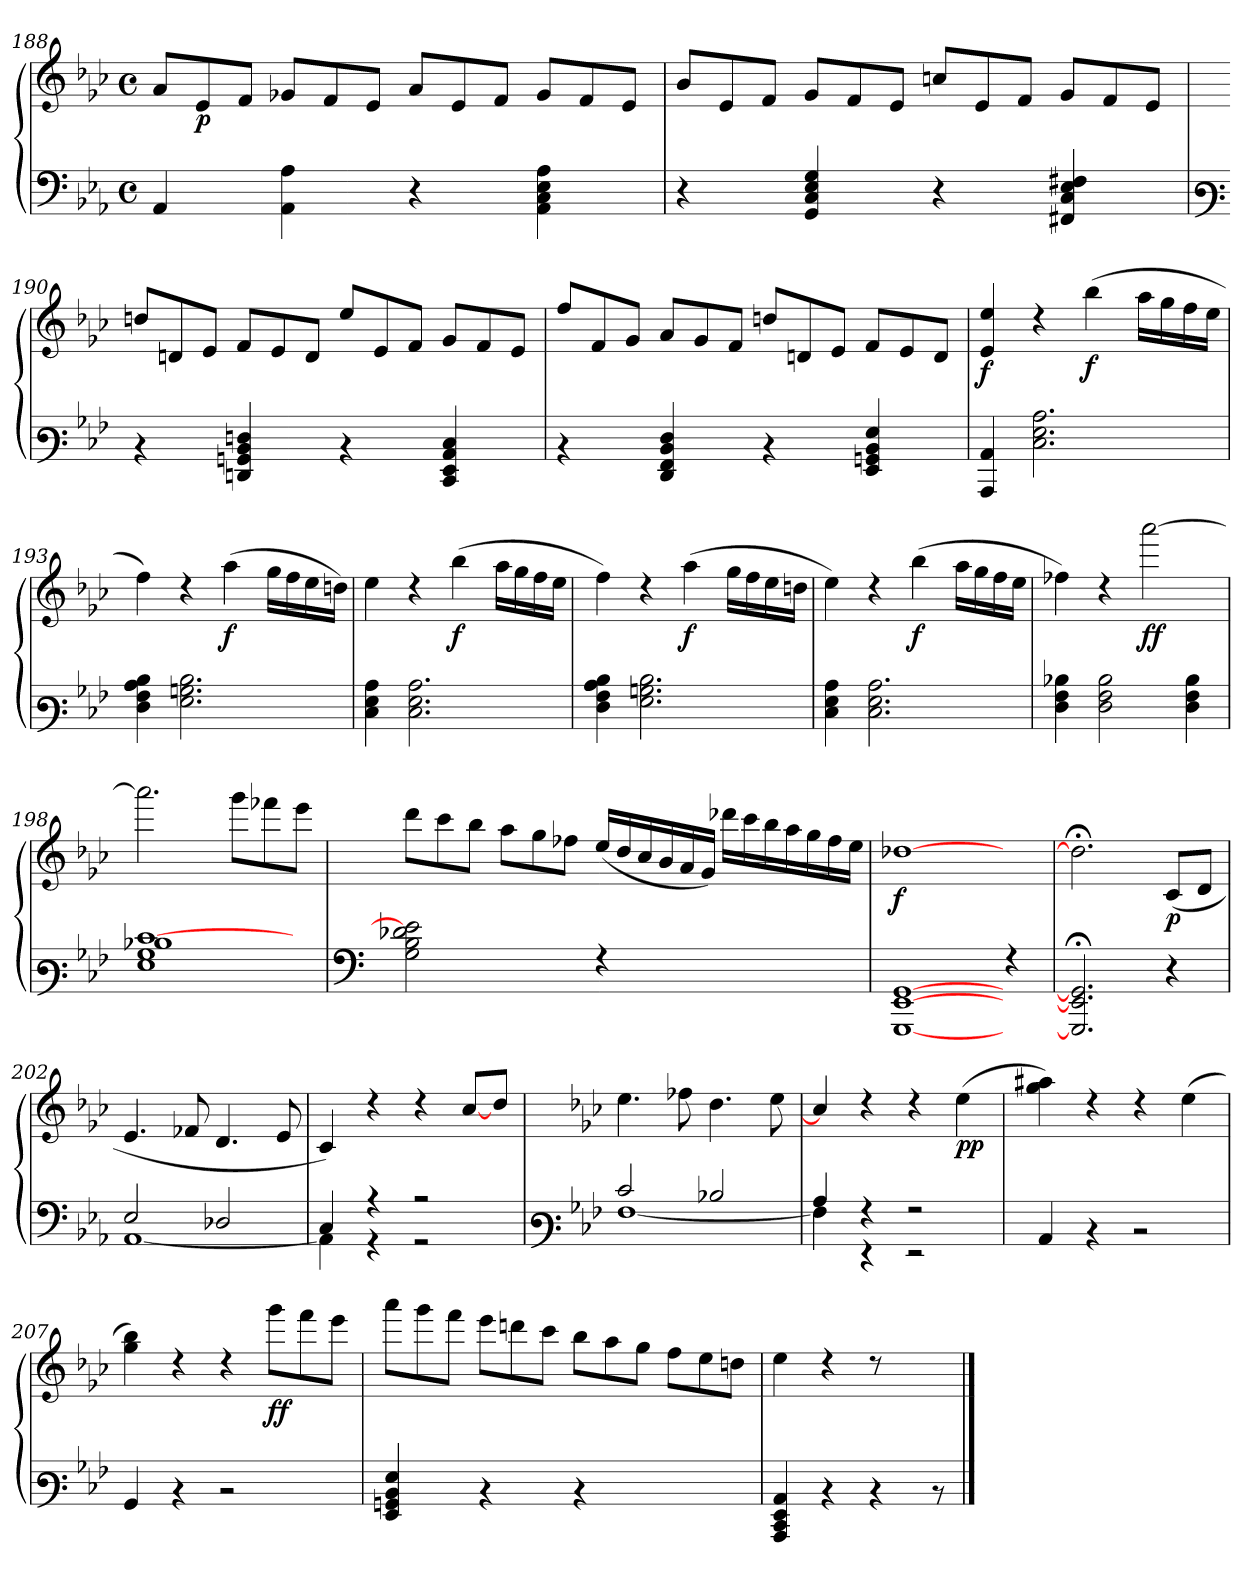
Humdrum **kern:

**kern	**kern	**dynam
*part1	*part1	*part1
*staff2	*staff1	*staff1/2
*clefF4	*clefG3	*
*k[b-e-a-]	*k[b-e-a-]	*
*M4/4	*M4/4	*
*met(c)	*met(c)	*
=188	=188	=188
4AA-/	8f/L	.
!	!	!LO:DY:b
.	8c/	p
8ryy	8d/J	.
4AA-\ 4A-\	8e-X/L	.
.	8d/	.
8ryy	8c/J	.
4r	8f/L	.
.	8c/	.
8ryy	8d/J	.
4AA-\ 4C\ 4E-\ 4A-\	8e-/L	.
.	8d/	.
8ryy	8c/J	.
=189	=189	=189
4r	8g/L	.
.	8c/	.
8ryy	8d/J	.
4GG/ 4C/ 4E-/ 4G/	8e-/L	.
.	8d/	.
8ryy	8c/J	.
4r	8an/L	.
.	8c/	.
8ryy	8d/J	.
4FF#X/ 4C/ 4E-/ 4F#X/	8e-/L	.
.	8d/	.
8ryy	8c/J	.
!!LO:LB:g=z
=190	=190	=190
*clefF3	*	*
4rD	8bn/L	.
.	8Bn/	.
8ryy	8c/J	.
4FFn/ 4BBn/ 4D/ 4Fn/	8d/L	.
.	8c/	.
8ryy	8B/J	.
4rD	8cc/L	.
.	8c/	.
8ryy	8d/J	.
4EE-/ 4GG/ 4C/ 4E-/	8e-/L	.
.	8d/	.
8ryy	8c/J	.
=191	=191	=191
4rD	8dd/L	.
.	8d/	.
8ryy	8e-/J	.
4FF/ 4AA-/ 4D/ 4F/	8f/L	.
.	8e-/	.
8ryy	8d/J	.
4rD	8bn/L	.
.	8Bn/	.
8ryy	8c/J	.
4GG/ 4BBn/ 4D/ 4G/	8d/L	.
.	8c/	.
8ryy	8B/J	.
=192	=192	=192
!	!	!LO:DY:b
4CC/ 4C/	4c/ 4cc/	f
2.E-\ 2.G\ 2.c\	4rb	.
!	!	!LO:DY:b
.	(>4gg\	f
.	16ff\LL	.
.	16ee-\	.
.	16dd\	.
.	16cc\JJ	.
=193	=193	=193
4F\ 4A-\ 4c\ 4d\	4dd\)	.
2.G\ 2.Bn\ 2.d\	4rb	.
!	!	!LO:DY:b
.	(>4ff\	f
.	16ee-\LL	.
.	16dd\	.
.	16cc\	.
.	16bn\JJ)	.
!!LO:LB:g=z
=194	=194	=194
4E-\ 4G\ 4c\	4cc\	.
2.E-\ 2.G\ 2.c\	4rb	.
!	!	!LO:DY:b
.	(>4gg\	f
.	16ff\LL	.
.	16ee-\	.
.	16dd\	.
.	16cc\JJ	.
=195	=195	=195
4F\ 4A-\ 4c\ 4d\	4dd\)	.
2.G\ 2.Bn\ 2.d\	4rb	.
!	!	!LO:DY:b
.	(>4ff\	f
.	16ee-\LL	.
.	16dd\	.
.	16cc\	.
.	16bn\JJ	.
=196	=196	=196
4E-\ 4G\ 4c\	4cc\)	.
2.E-\ 2.G\ 2.c\	4rb	.
!	!	!LO:DY:b
.	(>4gg\	f
.	16ff\LL	.
.	16ee-\	.
.	16dd\	.
.	16cc\JJ	.
=197	=197	=197
4F\ 4A-\ 4d-X\	4dd-X\)	.
2F\ 2A-\ 2d-\	4rb	.
!	!	!LO:DY:b
!	!	!LO:DY:n=1:b
.	[>2fff\	f f
4F\ 4A-\ 4d-\	.	.
=198	=198	=198
*^	*	*
*	*^	*	*
[>1e-	1d-X	1G 1B-	2.fff\]	.
.	.	.	8eee-\L	.
.	.	.	8ddd-X\	.
8ryy	8ryy	8ryy	8ccc\J	.
*v	*v	*v	*	*
!!LO:LB:g=z
=199	=199	=199
*clefF4	*	*
2G\ 2B-\ 2d-X\ 2e-\]	8bb-\L	.
.	8aa-\	.
.	8gg\J	.
.	8ff\L	.
4ryy	8ee-\	.
.	8dd-X\J	.
4rE	(<16cc/LL	.
.	16b-/	.
.	16a-/	.
.	16g/	.
2ryy	16f/	.
.	16e-/JJ)	.
.	16bb-X\LL	.
.	16aa-\	.
.	16gg\	.
.	16ff\	.
.	16ee-\	.
.	16dd-\	.
16ryy	16cc\JJ	.
=200	=200	=200
*^	*	*
!	!	!	!LO:DY:b
[<1EE- [>1GG	[<1GGG	[>1b-X	f
4rE	4ryy	4ryy	.
*v	*v	*	*
=201	=201	=201
2.GGG/];< 2.EE-/];< 2.GG/];<	2.b-;<\]	.
!	!	!LO:DY:b
4r	(<8A-/L	p
.	8B-/J	.
=202	=202	=202
*^	*	*
2E-/	[<1AA-	4.c/	.
.	.	8d-X/	.
2D-X/	.	4.B-/	.
.	.	8c/	.
=203	=203	=203	=203
4C/	4AA-\]	4A-/)	.
4rA	4rGG	4rb	.
2rB	2rGG	4rb	.
.	.	[>8a-/L	.
.	.	8b-/J	.
!!LO:PB:g=z
=204	=204	=204	=204
*clefF3	*	*	*
*k[b-e-a-]	*	*k[b-e-a-]	*
2e-/	[<1A-	4.cc\	.
.	.	8dd-X\	.
2d-X/	.	4.b-\	.
.	.	8cc\	.
=205	=205	=205	=205
4c/	4A-\]	4a-/]	.
4rA	4rGG	4rb	.
2rA	2rGG	4rb	.
!	!	!	!LO:DY:b
.	.	(>4cc\	pp
*v	*v	*	*
=206	=206	=206
4C/	4ee-\ 4ff#X\)	.
4rD	4rb	.
2rE	4rb	.
.	(>4cc\	.
=207	=207	=207
4BB-/	4ee-\ 4gg\)	.
4rD	4rb	.
2rE	4rb	.
!	!	!LO:DY:b
!	!	!LO:DY:n=1:b
.	8eee-\L	f f
.	8ddd\	.
8ryy	8ccc\J	.
=208	=208	=208
4GG/ 4BBn/ 4D/ 4G/	8fff\L	.
.	8eee-\	.
8ryy	8ddd\J	.
4rD	8ccc\L	.
.	8bbn\	.
8ryy	8aa-\J	.
4rD	8gg\L	.
.	8ff\	.
2ryy	8ee-\J	.
.	8dd\L	.
.	8cc\	.
.	8bn\J	.
=209	=209	=209
4CC/ 4EE-/ 4GG/ 4C/	4cc\	.
4rD	4rb	.
4rD	8rb	.
.	4ryy	.
8rD	.	.
==	==	==
*-	*-	*-
